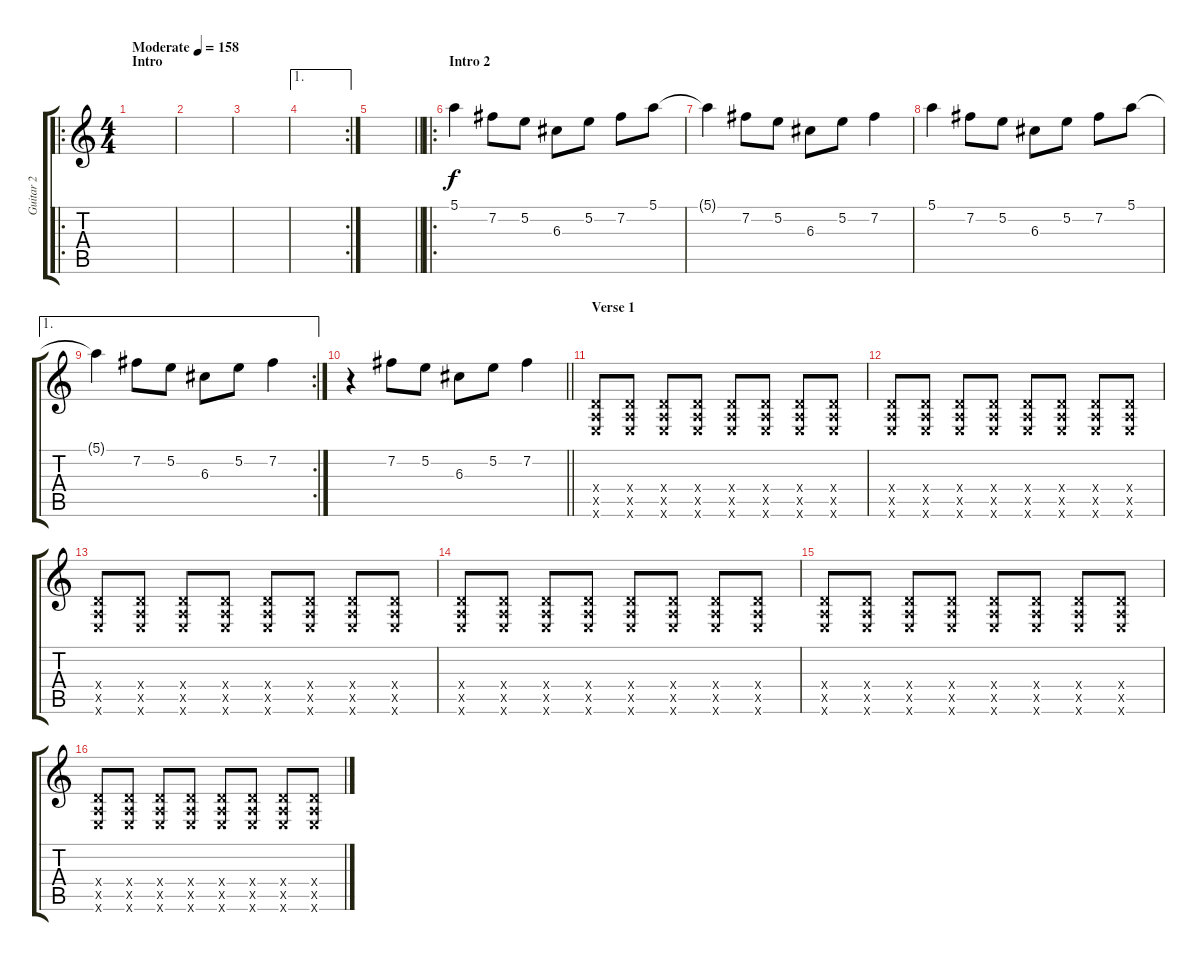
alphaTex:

\track ("Guitar 2" "Guitar 2") {instrument distortionguitar}
\staff {score tabs}
\tuning (E4 B3 G3 D3 A2 E2) {hide}
\ro
\ts (4 4)
\section ("" "Intro")
\tempo (158 "Moderate")
\clef g2
\ks c
|
|
|
\ae 1
\rc 2
|
\barLineRight lightlight
|
\ro
\section ("" "Intro 2")
5.1.4 7.2.8 5.2.8 6.3.8 5.2.8 7.2.8 5.1.8 |
5.1{t}.4 7.2.8 5.2.8 6.3.8 5.2.8 7.2.4 |
5.1.4 7.2.8 5.2.8 6.3.8 5.2.8 7.2.8 5.1.8 |
\ae 1
\rc 2
5.1{t}.4 7.2.8 5.2.8 6.3.8 5.2.8 7.2.4 |
\barLineRight lightlight
r.4 7.2.8 5.2.8 6.3.8 5.2.8 7.2.4 |
\section ("" "Verse 1")
(0.4{x} 0.5{x} 0.6{x}).8 (0.4{x} 0.5{x} 0.6{x}).8 (0.4{x} 0.5{x} 0.6{x}).8 (0.4{x} 0.5{x} 0.6{x}).8 (0.4{x} 0.5{x} 0.6{x}).8 (0.4{x} 0.5{x} 0.6{x}).8 (0.4{x} 0.5{x} 0.6{x}).8 (0.4{x} 0.5{x} 0.6{x}).8 |
(0.4{x} 0.5{x} 0.6{x}).8 (0.4{x} 0.5{x} 0.6{x}).8 (0.4{x} 0.5{x} 0.6{x}).8 (0.4{x} 0.5{x} 0.6{x}).8 (0.4{x} 0.5{x} 0.6{x}).8 (0.4{x} 0.5{x} 0.6{x}).8 (0.4{x} 0.5{x} 0.6{x}).8 (0.4{x} 0.5{x} 0.6{x}).8 |
(0.4{x} 0.5{x} 0.6{x}).8 (0.4{x} 0.5{x} 0.6{x}).8 (0.4{x} 0.5{x} 0.6{x}).8 (0.4{x} 0.5{x} 0.6{x}).8 (0.4{x} 0.5{x} 0.6{x}).8 (0.4{x} 0.5{x} 0.6{x}).8 (0.4{x} 0.5{x} 0.6{x}).8 (0.4{x} 0.5{x} 0.6{x}).8 |
(0.4{x} 0.5{x} 0.6{x}).8 (0.4{x} 0.5{x} 0.6{x}).8 (0.4{x} 0.5{x} 0.6{x}).8 (0.4{x} 0.5{x} 0.6{x}).8 (0.4{x} 0.5{x} 0.6{x}).8 (0.4{x} 0.5{x} 0.6{x}).8 (0.4{x} 0.5{x} 0.6{x}).8 (0.4{x} 0.5{x} 0.6{x}).8 |
(0.4{x} 0.5{x} 0.6{x}).8 (0.4{x} 0.5{x} 0.6{x}).8 (0.4{x} 0.5{x} 0.6{x}).8 (0.4{x} 0.5{x} 0.6{x}).8 (0.4{x} 0.5{x} 0.6{x}).8 (0.4{x} 0.5{x} 0.6{x}).8 (0.4{x} 0.5{x} 0.6{x}).8 (0.4{x} 0.5{x} 0.6{x}).8 |
(0.4{x} 0.5{x} 0.6{x}).8 (0.4{x} 0.5{x} 0.6{x}).8 (0.4{x} 0.5{x} 0.6{x}).8 (0.4{x} 0.5{x} 0.6{x}).8 (0.4{x} 0.5{x} 0.6{x}).8 (0.4{x} 0.5{x} 0.6{x}).8 (0.4{x} 0.5{x} 0.6{x}).8 (0.4{x} 0.5{x} 0.6{x}).8
